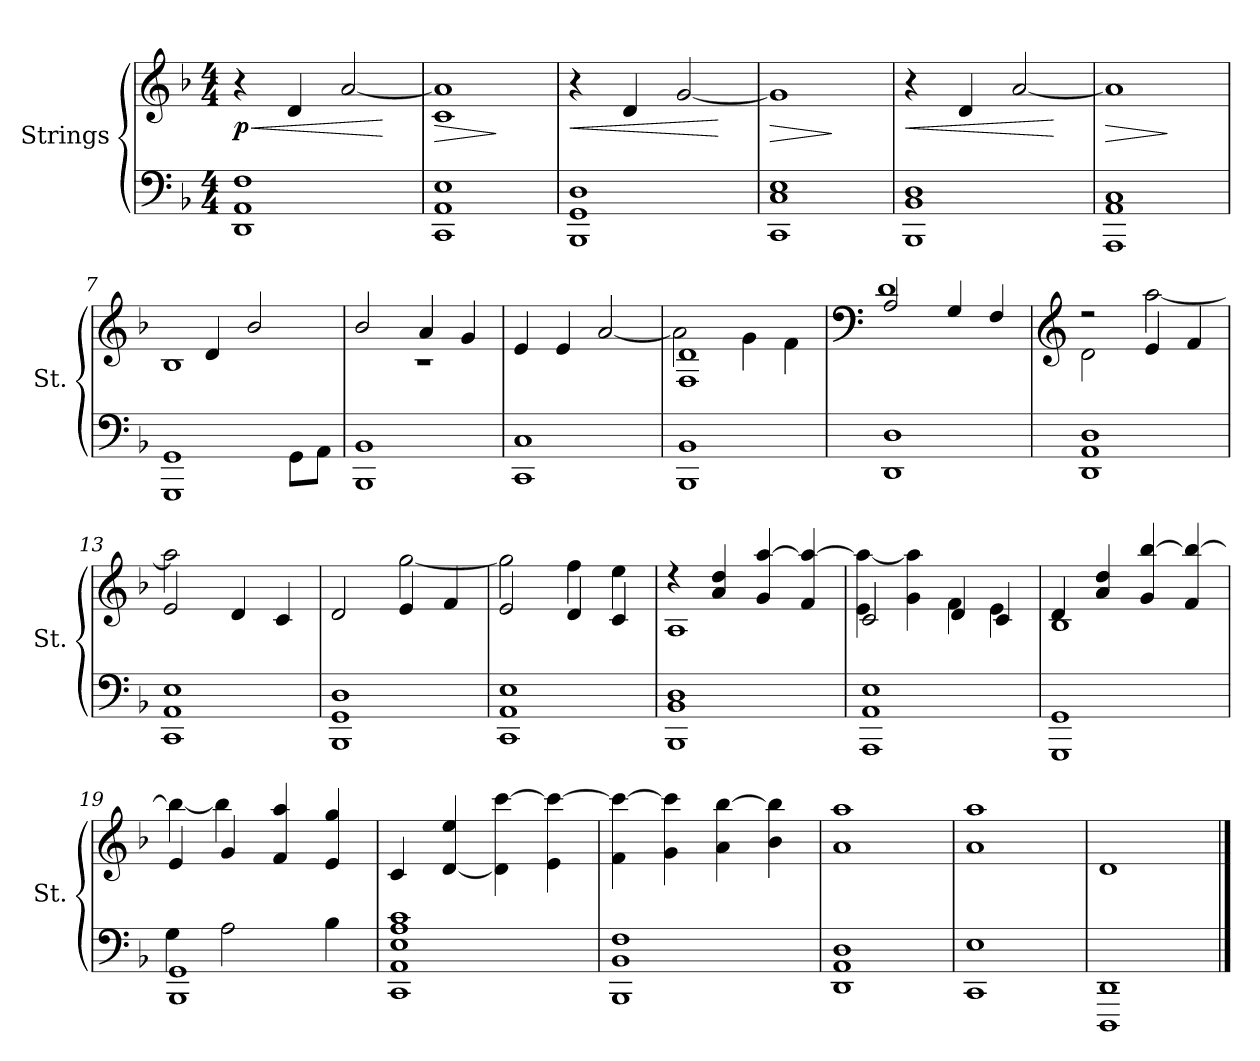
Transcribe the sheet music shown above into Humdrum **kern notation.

**kern	**kern	**dynam
*part1	*part1	*part1
*staff2	*staff1	*staff1/2
*I"Strings	*	*
*I'St.	*	*
*clefF4	*clefG2	*
*k[b-]	*k[b-]	*
*M4/4	*M4/4	*
*MM50	*MM50	*
=1	=1	=1
!	!	!LO:HP:b
!	!	!LO:DY:n=1:b
1DD 1AA 1F	4r	< p
.	4d/	.
.	[2a/	.
.	.	[
=2	=2	=2
!	!	!LO:HP:b
1CC 1AA 1E	1c 1a]	>
.	.	]
=3	=3	=3
!	!	!LO:HP:b
1BBB- 1GG 1D	4r	<
.	4d/	.
.	[2g/	.
.	.	[
=4	=4	=4
!	!	!LO:HP:b
1CC 1C 1E	1g]	>
.	.	]
=5	=5	=5
!	!	!LO:HP:b
1BBB- 1BB- 1D	4r	<
.	4d/	.
.	[2a/	.
.	.	[
=6	=6	=6
!	!	!LO:HP:b
1AAA 1AA 1C	1a]	>
.	.	]
=7	=7	=7
*^	*^	*
1GGG 1GG	2.ryy	4ryy	1B-	.
.	.	4d/	.	.
.	.	2b-/	.	.
.	8GG\L	.	.	.
.	8AA\J	.	.	.
*v	*v	*	*	*
=8	=8	=8	=8
1BBB- 1BB-	2b-/	1r	.
.	4a/	.	.
.	4g/	.	.
*	*v	*v	*
=9	=9	=9
1CC 1C	4e/	.
.	4e/	.
.	[2a/	.
=10	=10	=10
*	*^	*
1BBB- 1BB-	1F 1d	2a\]	.
.	.	4g\	.
.	.	4f\	.
!!LO:LB:g=z	!!
=11	=11	=11	=11
*	*clefF4	*	*
1DD 1D	2A/	1d	.
.	4G/	.	.
.	4F/	.	.
=12	=12	=12	=12
*	*clefG2	*	*
1DD 1AA 1D	2r	2d\	.
.	4e/	[2aa\	.
.	4f/	.	.
=13	=13	=13	=13
1CC 1AA 1E	2e/	2aa\]	.
.	4d/	2ryy	.
.	4c/	.	.
=14	=14	=14	=14
1BBB- 1GG 1D	2d/	2ryy	.
.	4e/	[2gg\	.
.	4f/	.	.
=15	=15	=15	=15
1CC 1AA 1E	2e/	2gg\]	.
.	4d/	4ff\	.
.	4c/	4ee\	.
=16	=16	=16	=16
1BBB- 1BB- 1D	4r	1A	.
.	4a/ 4dd/	.	.
.	4g/ [4aa/	.	.
.	4f/ 4aa/_	.	.
=17	=17	=17	=17
1AAA 1AA 1E	2c/	4e\ 4aa\_	.
.	.	4g\ 4aa\]	.
.	4d/	4f\	.
.	4c/	4e\	.
=18	=18	=18	=18
1GGG 1GG	4d/	1B-	.
.	4a/ 4dd/	.	.
.	4g/ [4bb-/	.	.
.	4f/ 4bb-/_	.	.
!!LO:LB:g=z	!!
=19	=19	=19	=19
*^	*	*	*
1BBB- 1GG	4G\	4e/	4bb-\_	.
.	2A\	4g/	4bb-\]	.
.	.	4f/ 4aa/	2ryy	.
.	4B-\	4e/ 4gg/	.	.
*v	*v	*	*	*
*	*v	*v	*
=20	=20	=20
1CC 1AA 1E 1A 1c	4c/	.
.	[4d/ 4ee/	.
.	4d\] [4ccc\	.
.	4e\ 4ccc\_	.
=21	=21	=21
1BBB- 1BB- 1F	4f\ 4ccc\_	.
.	4g\ 4ccc\]	.
.	4a\ [4bb-\	.
.	4b-\ 4bb-\]	.
=22	=22	=22
1DD 1AA 1D	1a 1aa	.
=23	=23	=23
1CC 1E	1a 1aa	.
=24	=24	=24
1DDD 1DD	1d	.
==	==	==
*-	*-	*-
